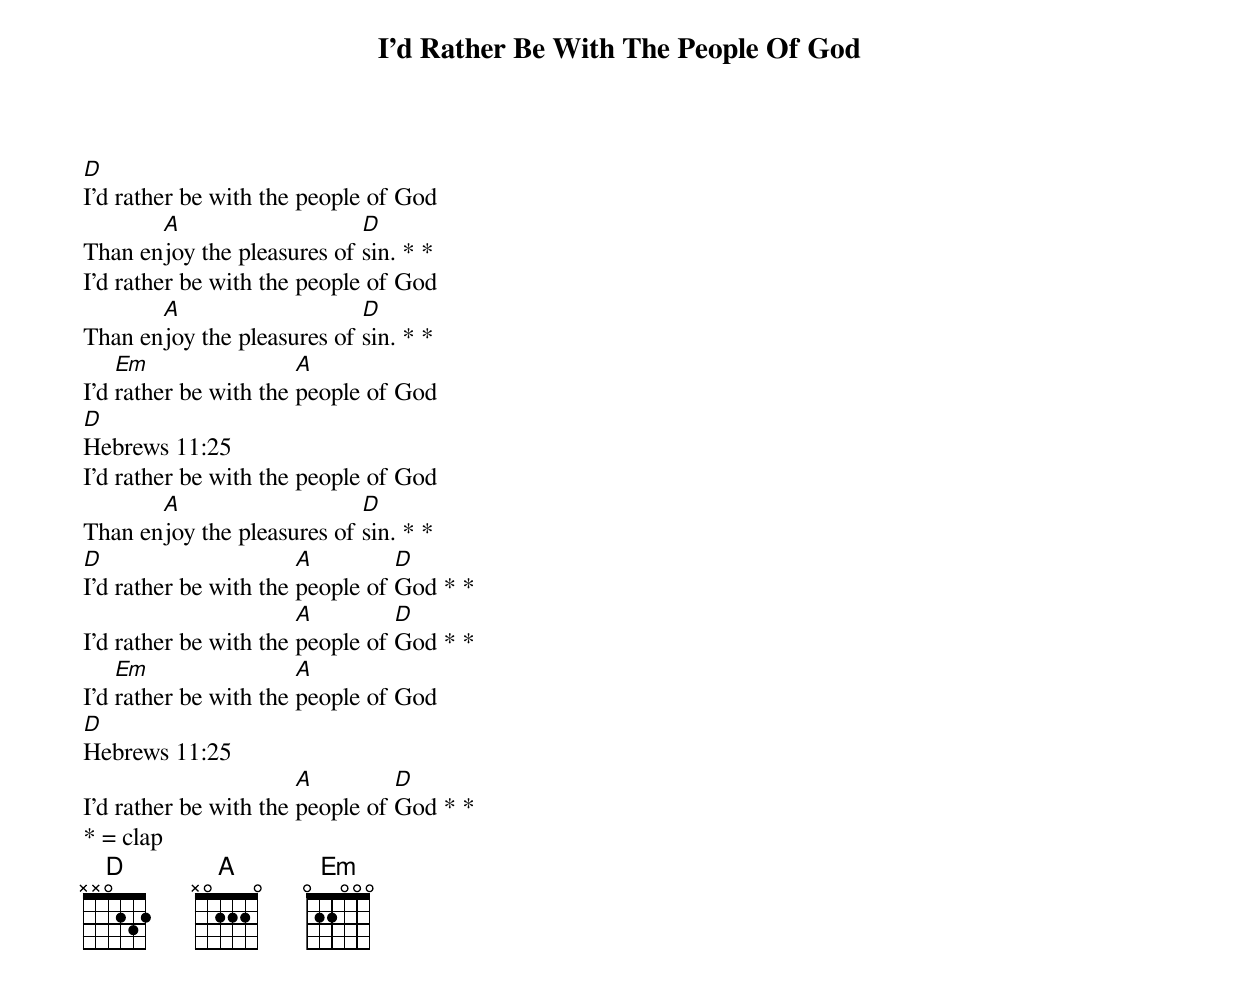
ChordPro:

{title: I'd Rather Be With The People Of God}


[D]I'd rather be with the people of God
Than en[A]joy the pleasures of [D]sin. * *
I'd rather be with the people of God
Than en[A]joy the pleasures of [D]sin. * *
I'd [Em]rather be with the [A]people of God
[D]Hebrews 11:25
I'd rather be with the people of God
Than en[A]joy the pleasures of [D]sin. * *
[D]I'd rather be with the [A]people of [D]God * *
I'd rather be with the [A]people of [D]God * *
I'd [Em]rather be with the [A]people of God
[D]Hebrews 11:25
I'd rather be with the [A]people of [D]God * *
* = clap
